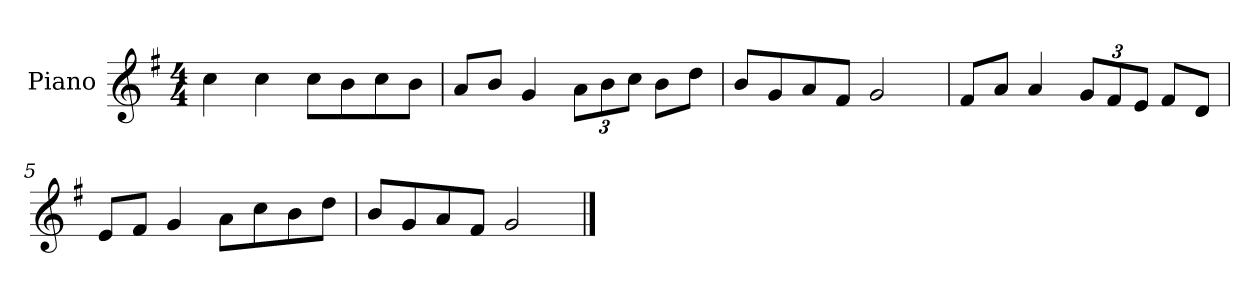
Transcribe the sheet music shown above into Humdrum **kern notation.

**kern
*part1
*staff1
*I"Piano
*I'P-no
*clefG2
*k[f#]
*M4/4
*MM90
=1
4cc\
4cc\
8cc\L
8b\
8cc\
8b\J
=2
8a/L
8b/J
4g/
*Xbrackettup
12a\L
12b\
12cc\J
8b\L
8dd\J
=3
8b/L
8g/
8a/
8f#/J
2g/
=4
8f#/L
8a/J
4a/
12g/L
12f#/
12e/J
8f#/L
8d/J
=5
8e/L
8f#/J
4g/
8a\L
8cc\
8b\
8dd\J
!!LO:LB:g=z
=6
8b/L
8g/
8a/
8f#/J
2g/
==
*-
